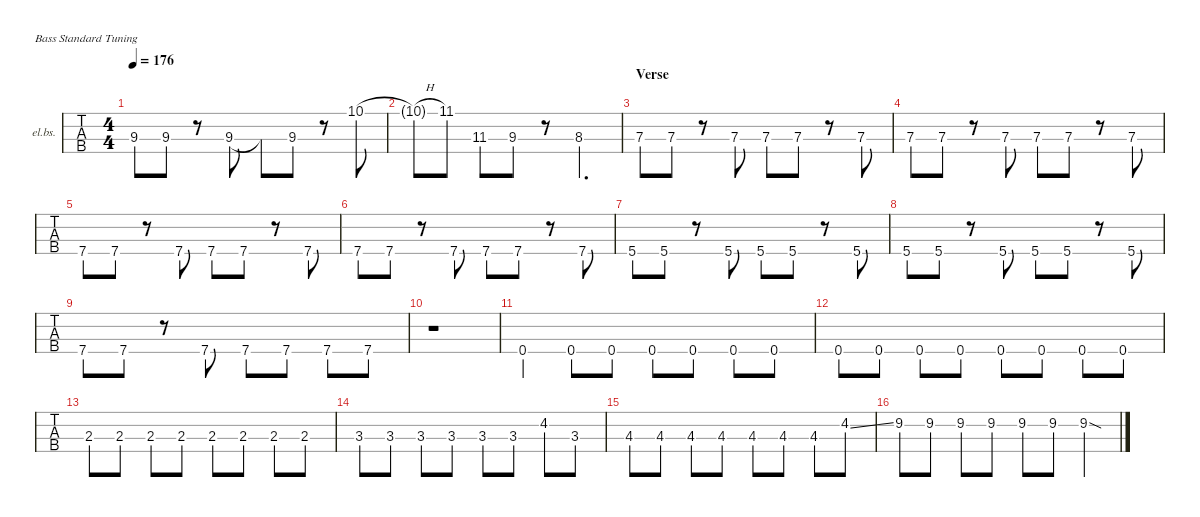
\defaultSystemsLayout 4
\hideDynamics
\bracketExtendMode nobrackets
\firstSystemTrackNameOrientation horizontal
\track ("Electric Bass" "el.bs.") {defaultSystemsLayout 4 instrument electricbassfinger}
\staff {tabs}
\tuning (G2 D2 A1 E1)
\ts (4 4)
\tempo 176
\clef f4
\ks f#
9.3{acc #}.8{dy f} 9.3{acc #}.8 r.8 9.3{acc #}.8 9.3{t acc #}.8 9.3{acc #}.8 r.8 10.1{acc #}.8 |
10.1{h t acc #}.8 11.1{acc #}.8 11.3{acc #}.8 9.3{acc #}.8 r.8 8.3{acc #}.4{d} |
\section ("" "Verse")
\ks a
7.3{acc forcenatural}.8 7.3{acc forcenatural}.8 r.8 7.3{acc forcenatural}.8 7.3{acc forcenatural}.8 7.3{acc forcenatural}.8 r.8 7.3{acc forcenatural}.8 |
7.3{acc forcenatural}.8 7.3{acc forcenatural}.8 r.8 7.3{acc forcenatural}.8 7.3{acc forcenatural}.8 7.3{acc forcenatural}.8 r.8 7.3{acc forcenatural}.8 |
7.4{acc forcenatural}.8 7.4{acc forcenatural}.8 r.8 7.4{acc forcenatural}.8 7.4{acc forcenatural}.8 7.4{acc forcenatural}.8 r.8 7.4{acc forcenatural}.8 |
7.4{acc forcenatural}.8 7.4{acc forcenatural}.8 r.8 7.4{acc forcenatural}.8 7.4{acc forcenatural}.8 7.4{acc forcenatural}.8 r.8 7.4{acc forcenatural}.8 |
5.4{acc forcenatural}.8 5.4{acc forcenatural}.8 r.8 5.4{acc forcenatural}.8 5.4{acc forcenatural}.8 5.4{acc forcenatural}.8 r.8 5.4{acc forcenatural}.8 |
5.4{acc forcenatural}.8 5.4{acc forcenatural}.8 r.8 5.4{acc forcenatural}.8 5.4{acc forcenatural}.8 5.4{acc forcenatural}.8 r.8 5.4{acc forcenatural}.8 |
7.4{acc forcenatural}.8 7.4{acc forcenatural}.8 r.8 7.4{acc forcenatural}.8 7.4{acc forcenatural}.8 7.4{acc forcenatural}.8 7.4{acc forcenatural}.8 7.4{acc forcenatural}.8 |
r.1 |
0.4{acc forcenatural}.4 0.4{acc forcenatural}.8 0.4{acc forcenatural}.8 0.4{acc forcenatural}.8 0.4{acc forcenatural}.8 0.4{acc forcenatural}.8 0.4{acc forcenatural}.8 |
0.4{acc forcenatural}.8 0.4{acc forcenatural}.8 0.4{acc forcenatural}.8 0.4{acc forcenatural}.8 0.4{acc forcenatural}.8 0.4{acc forcenatural}.8 0.4{acc forcenatural}.8 0.4{acc forcenatural}.8 |
2.3{acc forcenatural}.8 2.3{acc forcenatural}.8 2.3{acc forcenatural}.8 2.3{acc forcenatural}.8 2.3{acc forcenatural}.8 2.3{acc forcenatural}.8 2.3{acc forcenatural}.8 2.3{acc forcenatural}.8 |
3.3{acc forcenatural}.8 3.3{acc forcenatural}.8 3.3{acc forcenatural}.8 3.3{acc forcenatural}.8 3.3{acc forcenatural}.8 3.3{acc forcenatural}.8 4.2{acc b}.8 3.3{acc forcenatural}.8 |
4.3{acc #}.8 4.3{acc #}.8 4.3{acc #}.8 4.3{acc #}.8 4.3{acc #}.8 4.3{acc #}.8 4.3{acc #}.8 4.2{ss acc #}.8 |
9.2{acc forcenatural}.8 9.2{acc forcenatural}.8 9.2{acc forcenatural}.8 9.2{acc forcenatural}.8 9.2{acc forcenatural}.8 9.2{acc forcenatural}.8 9.2{sod acc forcenatural}.4
